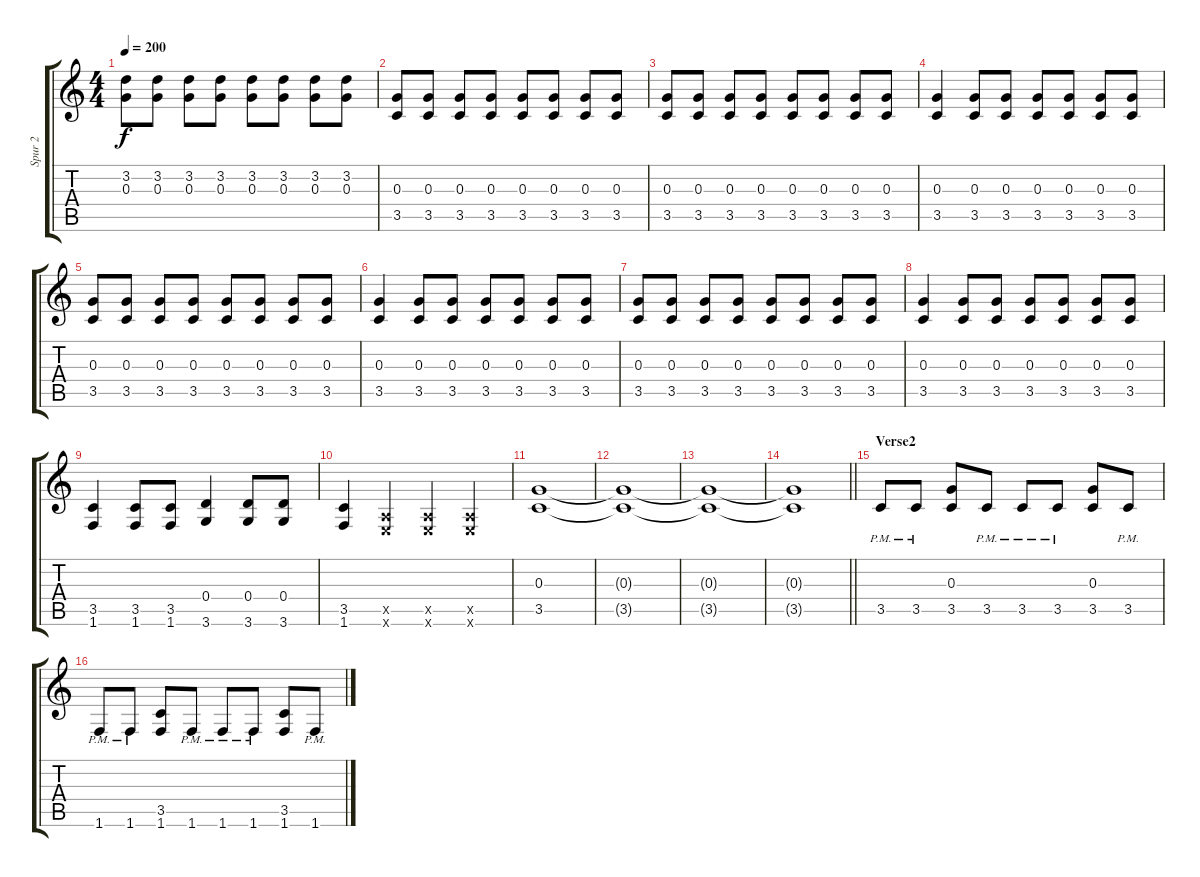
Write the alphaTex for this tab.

\track ("Spur 2" "Spur 2") {instrument distortionguitar}
\staff {score tabs}
\tuning (E4 B3 G3 D3 A2 E2) {hide}
\ts (4 4)
\tempo 200
\clef g2
\ks c
(3.2 0.3).8{dy f} (3.2 0.3).8 (3.2 0.3).8 (3.2 0.3).8 (3.2 0.3).8 (3.2 0.3).8 (3.2 0.3).8 (3.2 0.3).8 |
(0.3 3.5).8 (0.3 3.5).8 (0.3 3.5).8 (0.3 3.5).8 (0.3 3.5).8 (0.3 3.5).8 (0.3 3.5).8 (0.3 3.5).8 |
(0.3 3.5).8 (0.3 3.5).8 (0.3 3.5).8 (0.3 3.5).8 (0.3 3.5).8 (0.3 3.5).8 (0.3 3.5).8 (0.3 3.5).8 |
(0.3 3.5).4 (0.3 3.5).8 (0.3 3.5).8 (0.3 3.5).8 (0.3 3.5).8 (0.3 3.5).8 (0.3 3.5).8 |
(0.3 3.5).8 (0.3 3.5).8 (0.3 3.5).8 (0.3 3.5).8 (0.3 3.5).8 (0.3 3.5).8 (0.3 3.5).8 (0.3 3.5).8 |
(0.3 3.5).4 (0.3 3.5).8 (0.3 3.5).8 (0.3 3.5).8 (0.3 3.5).8 (0.3 3.5).8 (0.3 3.5).8 |
(0.3 3.5).8 (0.3 3.5).8 (0.3 3.5).8 (0.3 3.5).8 (0.3 3.5).8 (0.3 3.5).8 (0.3 3.5).8 (0.3 3.5).8 |
(0.3 3.5).4 (0.3 3.5).8 (0.3 3.5).8 (0.3 3.5).8 (0.3 3.5).8 (0.3 3.5).8 (0.3 3.5).8 |
(3.5 1.6).4 (3.5 1.6).8 (3.5 1.6).8 (0.4 3.6).4 (0.4 3.6).8 (0.4 3.6).8 |
(3.5 1.6).4 (0.5{x} 0.6{x}).4 (0.5{x} 0.6{x}).4 (0.5{x} 0.6{x}).4 |
(0.3 3.5).1 |
(0.3{t} 3.5{t}).1 |
(0.3{t} 3.5{t}).1 |
\barLineRight lightlight
(0.3{t} 3.5{t}).1 |
\section ("" "Verse2")
3.5{pm}.8 3.5{pm}.8 (0.3 3.5).8 3.5{pm}.8 3.5{pm}.8 3.5{pm}.8 (0.3 3.5).8 3.5{pm}.8 |
1.6{pm}.8 1.6{pm}.8 (3.5 1.6).8 1.6{pm}.8 1.6{pm}.8 1.6{pm}.8 (3.5 1.6).8 1.6{pm}.8
